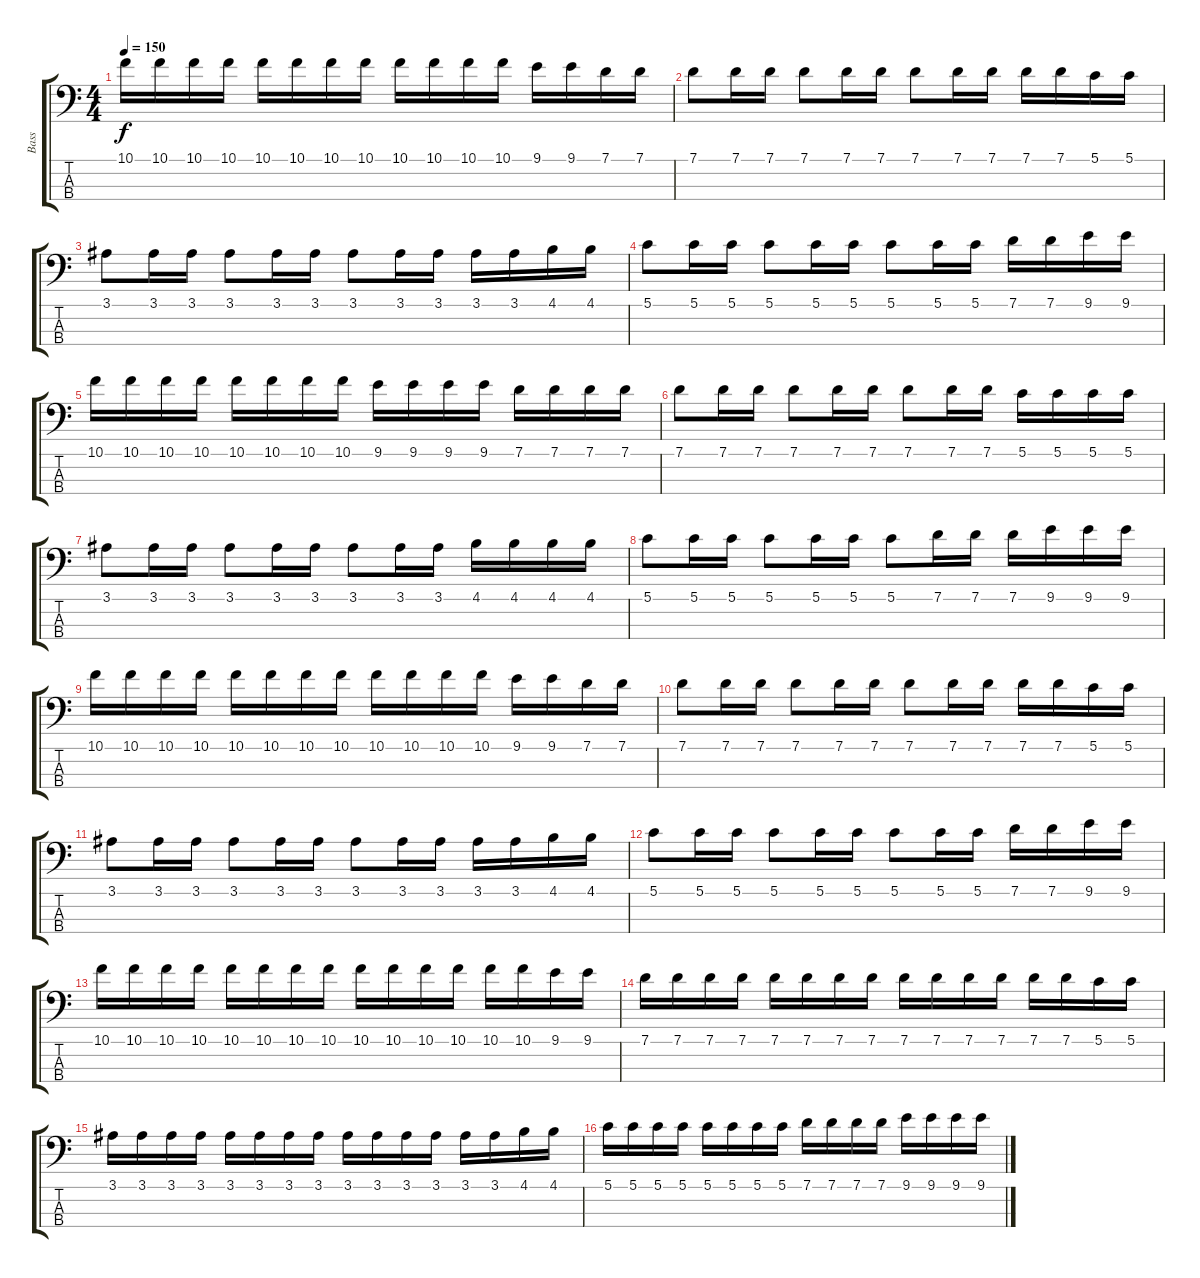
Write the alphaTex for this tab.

\track ("Bass" "Bass") {instrument electricbassfinger}
\staff {score tabs}
\tuning (G2 D2 A1 E1) {hide}
\ts (4 4)
\tempo 150
\clef f4
\ks c
10.1.16{dy f} 10.1.16 10.1.16 10.1.16 10.1.16 10.1.16 10.1.16 10.1.16 10.1.16 10.1.16 10.1.16 10.1.16 9.1.16 9.1.16 7.1.16 7.1.16 |
7.1.8 7.1.16 7.1.16 7.1.8 7.1.16 7.1.16 7.1.8 7.1.16 7.1.16 7.1.16 7.1.16 5.1.16 5.1.16 |
3.1.8 3.1.16 3.1.16 3.1.8 3.1.16 3.1.16 3.1.8 3.1.16 3.1.16 3.1.16 3.1.16 4.1.16 4.1.16 |
5.1.8 5.1.16 5.1.16 5.1.8 5.1.16 5.1.16 5.1.8 5.1.16 5.1.16 7.1.16 7.1.16 9.1.16 9.1.16 |
10.1.16 10.1.16 10.1.16 10.1.16 10.1.16 10.1.16 10.1.16 10.1.16 9.1.16 9.1.16 9.1.16 9.1.16 7.1.16 7.1.16 7.1.16 7.1.16 |
7.1.8 7.1.16 7.1.16 7.1.8 7.1.16 7.1.16 7.1.8 7.1.16 7.1.16 5.1.16 5.1.16 5.1.16 5.1.16 |
3.1.8 3.1.16 3.1.16 3.1.8 3.1.16 3.1.16 3.1.8 3.1.16 3.1.16 4.1.16 4.1.16 4.1.16 4.1.16 |
5.1.8 5.1.16 5.1.16 5.1.8 5.1.16 5.1.16 5.1.8 7.1.16 7.1.16 7.1.16 9.1.16 9.1.16 9.1.16 |
10.1.16 10.1.16 10.1.16 10.1.16 10.1.16 10.1.16 10.1.16 10.1.16 10.1.16 10.1.16 10.1.16 10.1.16 9.1.16 9.1.16 7.1.16 7.1.16 |
7.1.8 7.1.16 7.1.16 7.1.8 7.1.16 7.1.16 7.1.8 7.1.16 7.1.16 7.1.16 7.1.16 5.1.16 5.1.16 |
3.1.8 3.1.16 3.1.16 3.1.8 3.1.16 3.1.16 3.1.8 3.1.16 3.1.16 3.1.16 3.1.16 4.1.16 4.1.16 |
5.1.8 5.1.16 5.1.16 5.1.8 5.1.16 5.1.16 5.1.8 5.1.16 5.1.16 7.1.16 7.1.16 9.1.16 9.1.16 |
10.1.16 10.1.16 10.1.16 10.1.16 10.1.16 10.1.16 10.1.16 10.1.16 10.1.16 10.1.16 10.1.16 10.1.16 10.1.16 10.1.16 9.1.16 9.1.16 |
7.1.16 7.1.16 7.1.16 7.1.16 7.1.16 7.1.16 7.1.16 7.1.16 7.1.16 7.1.16 7.1.16 7.1.16 7.1.16 7.1.16 5.1.16 5.1.16 |
3.1.16 3.1.16 3.1.16 3.1.16 3.1.16 3.1.16 3.1.16 3.1.16 3.1.16 3.1.16 3.1.16 3.1.16 3.1.16 3.1.16 4.1.16 4.1.16 |
5.1.16 5.1.16 5.1.16 5.1.16 5.1.16 5.1.16 5.1.16 5.1.16 7.1.16 7.1.16 7.1.16 7.1.16 9.1.16 9.1.16 9.1.16 9.1.16
